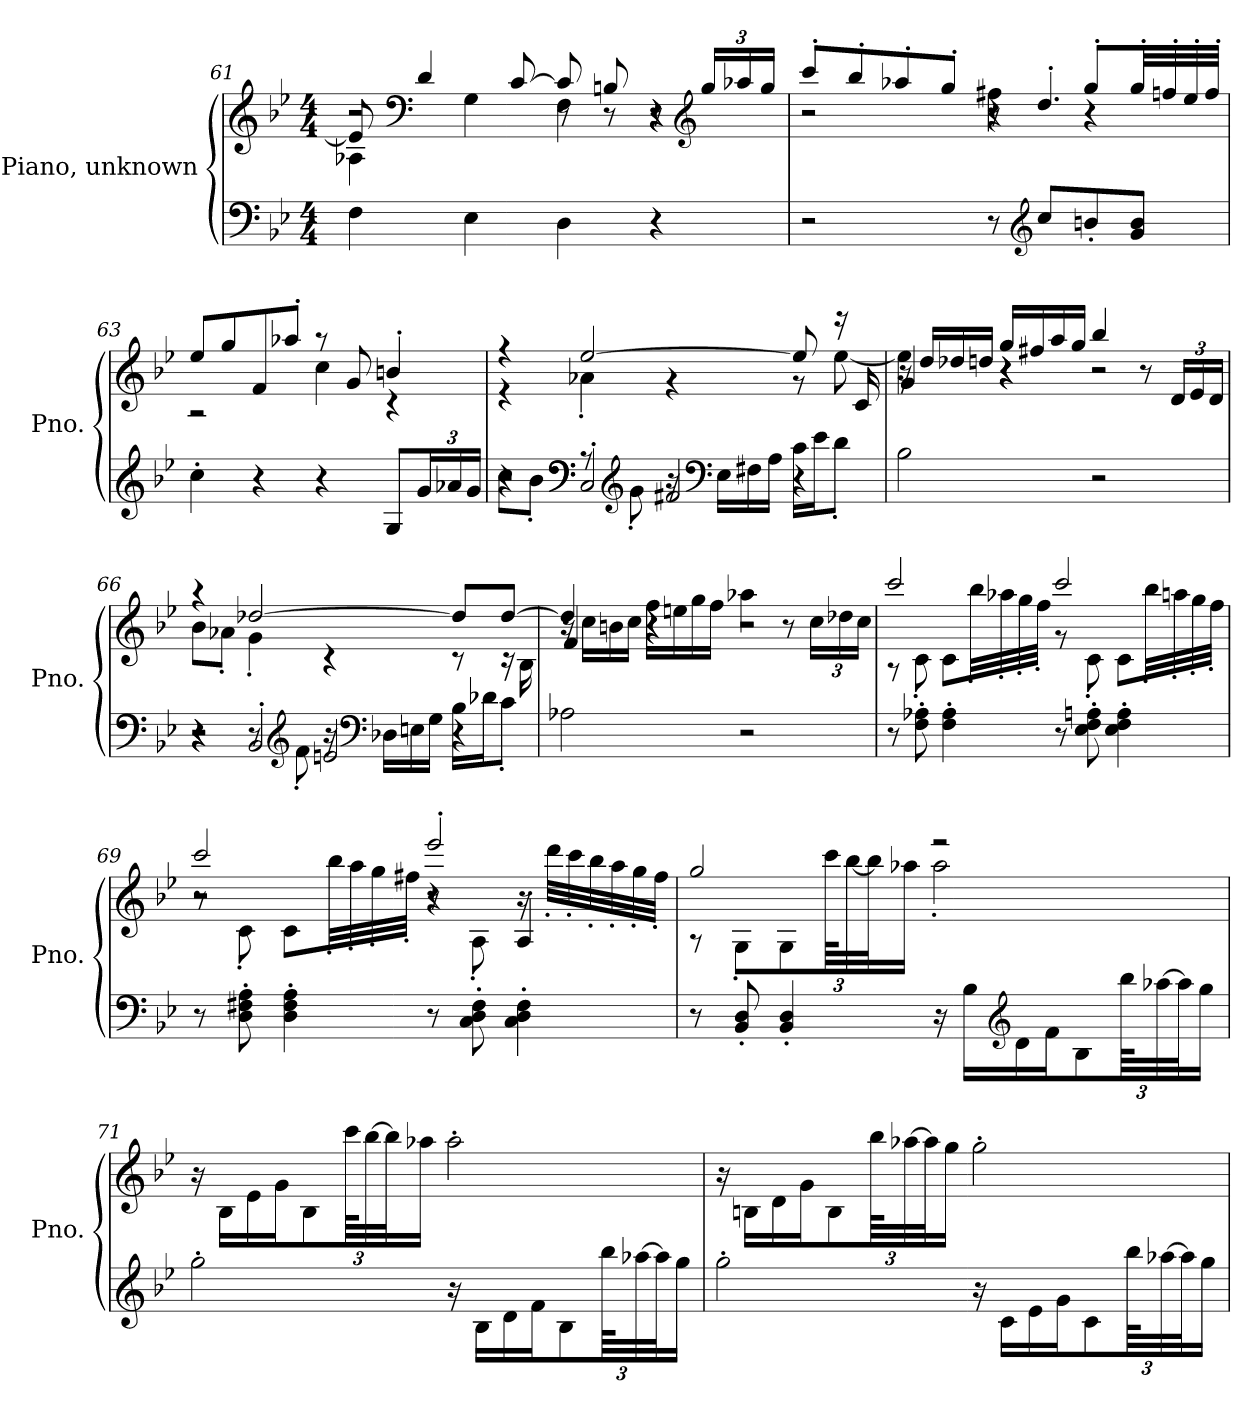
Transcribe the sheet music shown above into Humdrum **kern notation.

**kern	**kern
*part1	*part1
*staff2	*staff1
*I"Piano, unknown	*
*I'Pno.	*
!!LO:LB:g=z
*clefF4	*clefG2
*k[b-e-]	*k[b-e-]
*M4/4	*M4/4
=61	=61
*	*^
*	*	*^
4F\	2r	4A-X\	8e-/]
*	*clefF4	*	*
.	.	.	4d/
4E-\	.	4G\	.
.	.	.	[8c/
4D\	8r	4F\	8c/]
.	8Bn/	.	8r
4r	8r	4r	4r
*	*clefG2	*	*
*	*Xbrackettup	*	*
.	24gg/LL	.	.
.	24aa-X/	.	.
.	24gg/JJ	.	.
=62	=62	=62	=62
2r	8ccc'/L	2r	2r
.	8bb-'/	.	.
.	8aa-X'/	.	.
.	8gg'/J	.	.
8r	4r	4ff#X\	8r
*clefG2	*	*	*
8cc/L	.	.	4.dd'/
8bn'/	8gg'/L	4r	.
8g/ 8b/J	32gg'/LL	.	.
.	32ffn'/	.	.
.	32ee-'/	.	.
.	32ff'/JJJ	.	.
*	*	*v	*v
!!LO:PB:g=z
=63	=63	=63
4cc'\	8ee-/L	2r
.	8gg/	.
4r	8f/	.
.	8aa-X'/J	.
4r	8r	4cc\
.	8g/	.
8G/L	4bn'/	4r
*Xbrackettup	*	*
24g/L	.	.
24a-X/	.	.
24g/JJ	.	.
=64	=64	=64
*^	*	*
*	*^	*	*
2r	8cc\L	4r	4r	4r
.	8b-'\J	.	.	.
*clefF4	*	*	*	*
.	8r	2C'/	[2ee-/	4a-X'\
*clefG2	*	*	*	*
.	8g'\	.	.	.
2f#X/	16r	.	.	4r
*clefF4	*	*	*	*
.	16E-\LL	.	.	.
.	16F#X\	.	.	.
.	16A\JJ	.	.	.
.	16c\LL	4r	8ee-/]	8r
.	16e-\J	.	.	.
.	8d'\J	.	16r	[8ee-\
.	.	.	16c/	.
*v	*v	*v	*	*
!!LO:LB:g=z
=65	=65	=65
*	*	*^
2B-\	16r	4ee-\]	4g/
.	16dd/LL	.	.
.	16dd-X/	.	.
.	16ddn/JJ	.	.
.	16gg/LL	4r	4r
.	16ff#X/	.	.
.	16aa/	.	.
.	16gg/JJ	.	.
2r	4bb-/	2r	2r
.	8r	.	.
.	24d/LL	.	.
.	24e-/	.	.
.	24d/JJ	.	.
*	*	*v	*v
=66	=66	=66
*^	*	*
*	*^	*	*
2r	4r	4r	4r	8b-\L
.	.	.	.	8a-X'\J
.	8r	2BB-'/	[2dd-X/	4g'\
*clefG2	*	*	*	*
.	8f'\	.	.	.
2en/	16r	.	.	4r
*clefF4	*	*	*	*
.	16D-X\LL	.	.	.
.	16En\	.	.	.
.	16G\JJ	.	.	.
.	16B-\LL	4r	8dd-/L]	8r
.	16d-X\J	.	.	.
.	8c'\J	.	[8dd-/J	16r
.	.	.	.	16B-\
*v	*v	*v	*	*
!!LO:LB:g=z
=67	=67	=67
*	*	*^
2A-X\	4dd-/]	16r	4f/
.	.	16cc\LL	.
.	.	16bn\	.
.	.	16cc\JJ	.
.	4r	16ff\LL	4r
.	.	16een\	.
.	.	16gg\	.
.	.	16ff\JJ	.
2r	2r	4aa-X\	2r
.	.	8r	.
.	.	24cc\LL	.
.	.	24dd-X\	.
.	.	24cc\JJ	.
*	*	*v	*v
=68	=68	=68
8r	2ccc/	8r
8F\' 8A-X\'	.	8c'\
4F\' 4A-\'	.	8c\L
.	.	32bb-'\LL
.	.	32aa-X'\
.	.	32gg'\
.	.	32ff'\JJJ
8r	2ccc/	8r
8E-\' 8F\' 8An\'	.	8c'\
4E-\' 4F\' 4A\'	.	8c\L
.	.	32bb-'\LL
.	.	32aan'\
.	.	32gg'\
.	.	32ff'\JJJ
!!LO:LB:g=z
=69	=69	=69
*	*	*^
8r	2ccc/	8r	2r
8D\' 8F#X\' 8A\'	.	8c'\	.
4D\' 4F#\' 4A\'	.	8c\L	.
.	.	32bb-'\LL	.
.	.	32aa'\	.
.	.	32gg'\	.
.	.	32ff#X'\JJJ	.
8r	2eee-'/	8r	4r
8C\' 8D\' 8F#\'	.	8A'\	.
4C\' 4D\' 4F#\'	.	16r	4A'/
.	.	32ddd'\LLL	.
.	.	32ccc'\	.
.	.	32bb-'\	.
.	.	32aa'\	.
.	.	32gg'\	.
.	.	32ff#'\JJJ	.
*	*	*v	*v
=70	=70	=70
8r	2gg/	8r
8BB-/' 8D/'	.	8G'\L
4BB-/' 4D/'	.	8G\
.	.	96ccc\KLL
.	.	[48bb-\
.	.	32bb-\J]
.	.	16aa-X\JJ
16r	2r	2aa-'\
16B-\LL	.	.
*clefG2	*	*
16d\	.	.
16f\J	.	.
8B-\	.	.
96bb-\KLL	.	.
[48aa-X\	.	.
32aa-\J]	.	.
16gg\JJ	.	.
*	*v	*v
!!LO:LB:g=z
=71	=71
2gg'\	16r
.	16B-\LL
.	16e-\
.	16g\J
.	8B-\
.	96ccc\KLL
.	[48bb-\
.	32bb-\J]
.	16aa-X\JJ
16r	2aa-'\
16B-\LL	.
16d\	.
16f\J	.
8B-\	.
96bb-\KLL	.
[48aa-X\	.
32aa-\J]	.
16gg\JJ	.
=72	=72
2gg'\	16r
.	16Bn\LL
.	16d\
.	16g\J
.	8B\
.	96bb-\KLL
.	[48aa-X\
.	32aa-\J]
.	16gg\JJ
16r	2gg'\
16c\LL	.
16e-\	.
16g\J	.
8c\	.
96bb-\KLL	.
[48aa-X\	.
32aa-\J]	.
16gg\JJ	.
=	=
*-	*-
